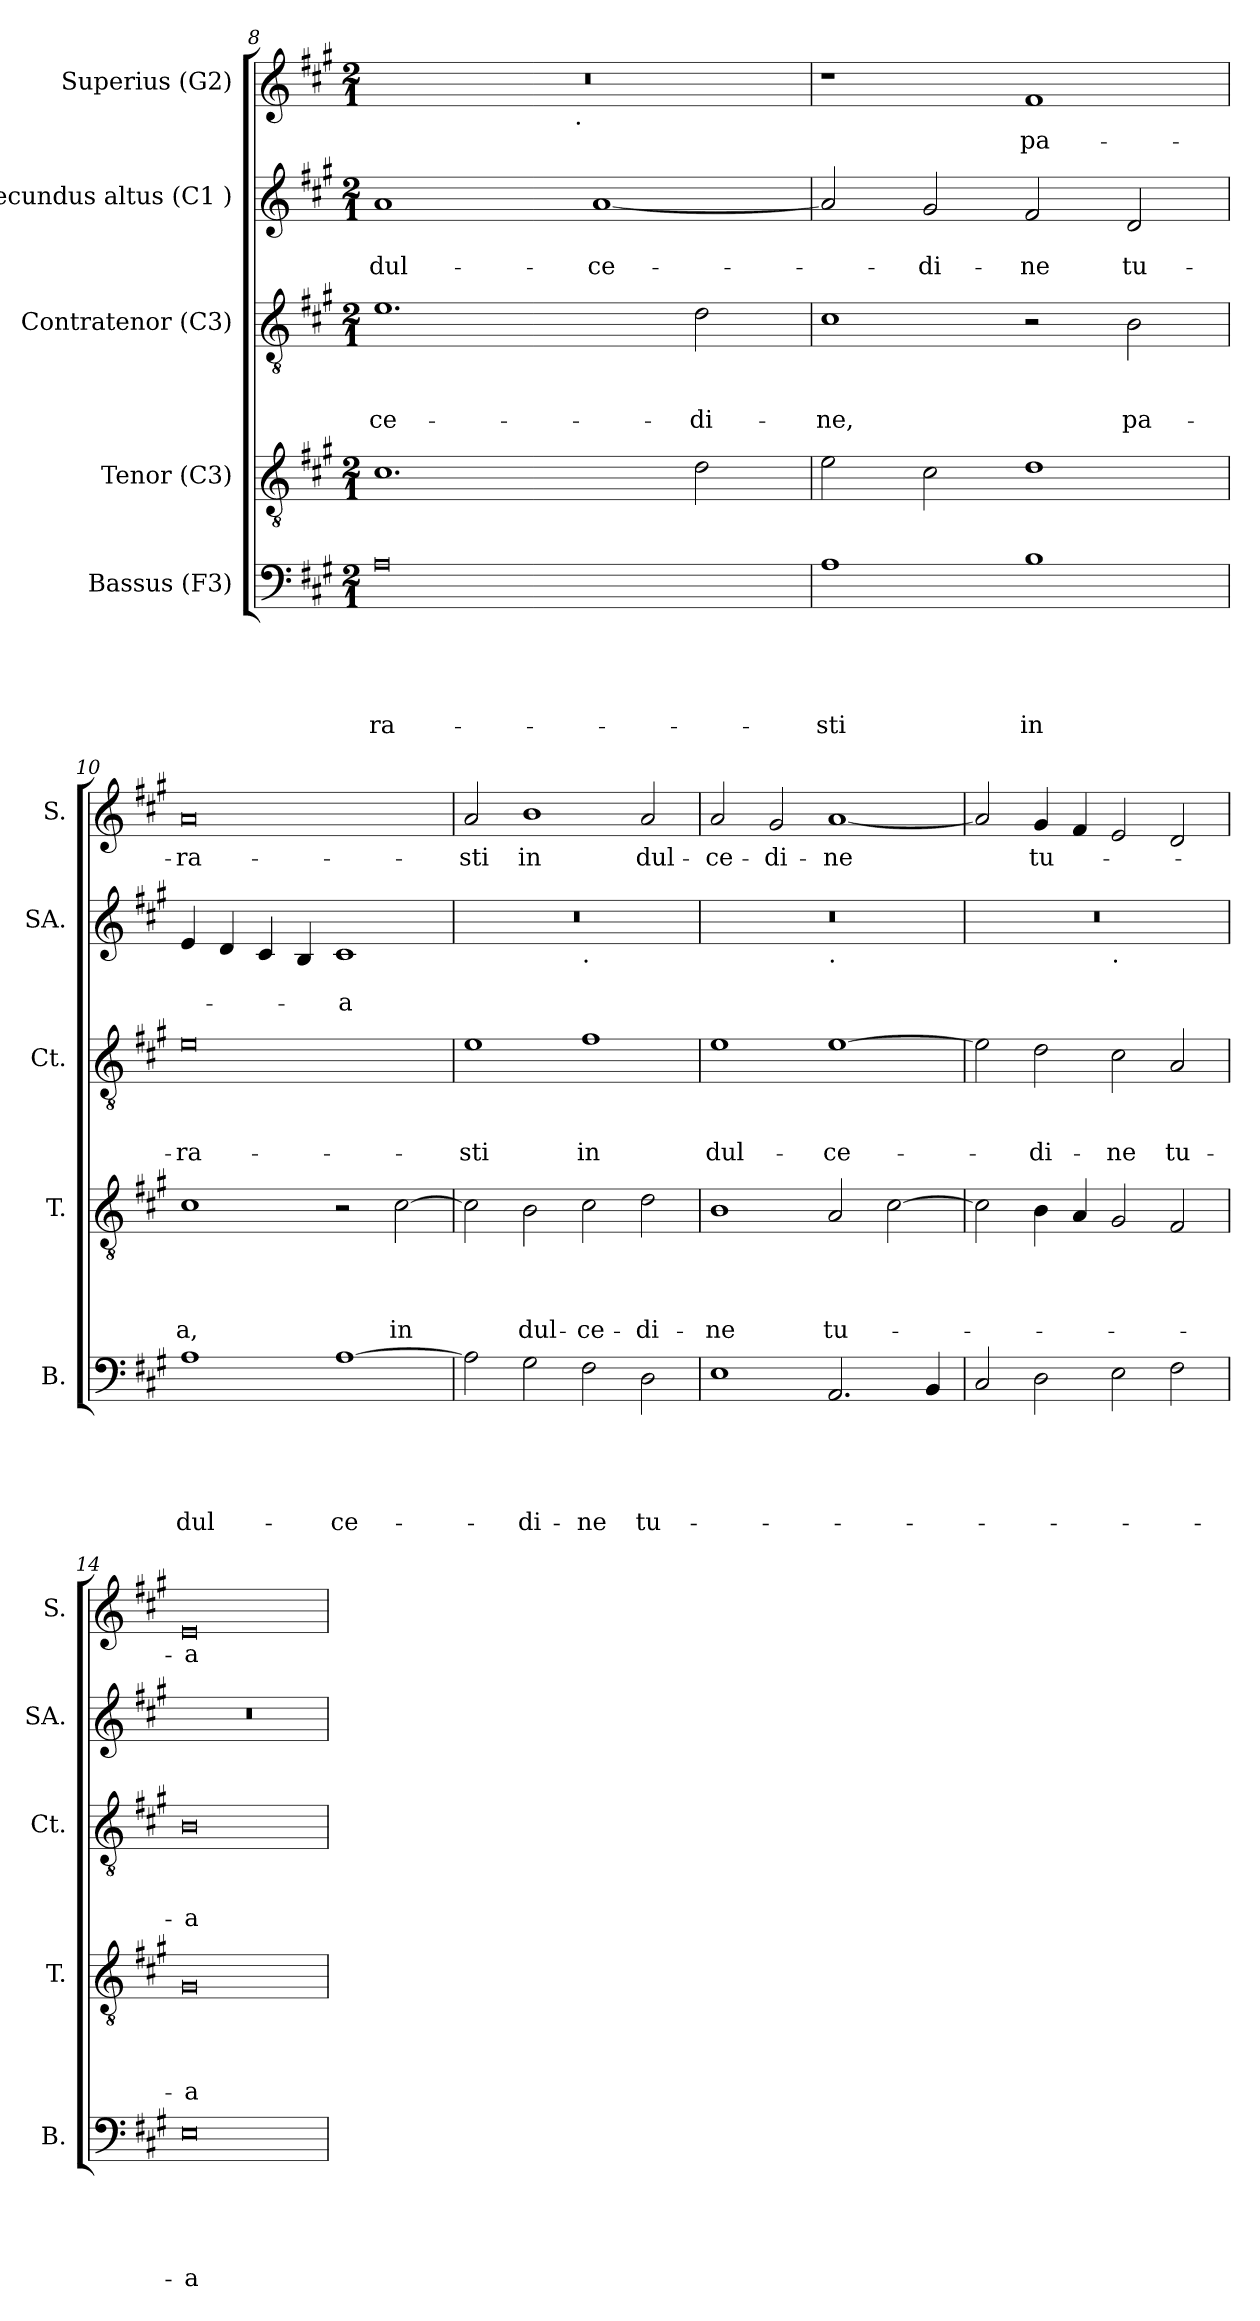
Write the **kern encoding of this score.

**kern	**text	**text	**text	**text	**text	**kern	**text	**text	**text	**text	**kern	**text	**text	**text	**kern	**text	**text	**kern	**text
*part5	*part5	*part5	*part5	*part5	*part5	*part4	*part4	*part4	*part4	*part4	*part3	*part3	*part3	*part3	*part2	*part2	*part2	*part1	*part1
*staff5	*staff5	*staff5	*staff5	*staff5	*staff5	*staff4	*staff4	*staff4	*staff4	*staff4	*staff3	*staff3	*staff3	*staff3	*staff2	*staff2	*staff2	*staff1	*staff1
*I"Bassus (F3)	*	*	*	*	*	*I"Tenor (C3)	*	*	*	*	*I"Contratenor (C3)	*	*	*	*I"Secundus altus (C1 )	*	*	*I"Superius (G2)	*
*I'B.	*	*	*	*	*	*I'T.	*	*	*	*	*I'Ct.	*	*	*	*I'SA.	*	*	*I'S.	*
*clefF4	*	*	*	*	*	*clefGv2	*	*	*	*	*clefGv2	*	*	*	*clefG2	*	*	*clefG2	*
*k[f#c#g#]	*	*	*	*	*	*k[f#c#g#]	*	*	*	*	*k[f#c#g#]	*	*	*	*k[f#c#g#]	*	*	*k[f#c#g#]	*
*A:	*	*	*	*	*	*A:	*	*	*	*	*A:	*	*	*	*A:	*	*	*A:	*
*M2/1	*	*	*	*	*	*M2/1	*	*	*	*	*M2/1	*	*	*	*M2/1	*	*	*M2/1	*
=8	=8	=8	=8	=8	=8	=8	=8	=8	=8	=8	=8	=8	=8	=8	=8	=8	=8	=8	=8
!	!	!	!	!	!LO:LY:b:rj	!	!	!	!	!	!	!	!	!LO:LY:b	!	!	!LO:LY:b	!	!
*	*	*	*	*	*	*	*	*	*	*	*	*	*	*	*	*	*	*^	*
0A	.	.	.	.	-ra-	1.c#	.	.	.	.	1.e	.	.	-ce-	1a	.	dul-	0r	2ryy	.
.	.	.	.	.	.	.	.	.	.	.	.	.	.	.	.	.	.	.	4...ryy	.
!	!	!	!	!	!	!	!	!	!	!	!	!	!	!	!	!	!	!	!LO:TX:b:t=.	!
.	.	.	.	.	.	.	.	.	.	.	.	.	.	.	.	.	.	.	1ryy	.
!	!	!	!	!	!	!	!	!	!	!	!	!	!	!	!	!	!LO:LY:b	!	!	!
.	.	.	.	.	.	.	.	.	.	.	.	.	.	.	[<1a	.	-ce-	.	.	.
!	!	!	!	!	!	!	!	!	!	!	!	!	!	!LO:LY:b	!	!	!	!	!	!
.	.	.	.	.	.	2d\	.	.	.	.	2d\	.	.	-di-	.	.	.	.	.	.
.	.	.	.	.	.	.	.	.	.	.	.	.	.	.	.	.	.	.	32ryy	.
=9	=9	=9	=9	=9	=9	=9	=9	=9	=9	=9	=9	=9	=9	=9	=9	=9	=9	=9	=9	=9
!	!	!	!	!	!LO:LY:b	!	!	!	!	!	!	!	!	!LO:LY:b	!	!	!	!	!	!
*	*	*	*	*	*	*	*	*	*	*	*	*	*	*	*	*	*	*v	*v	*
1A	.	.	.	.	-sti	2e\	.	.	.	.	1c#	.	.	-ne,	2a/]	.	.	1r	.
!	!	!	!	!	!	!	!	!	!	!	!	!	!	!	!	!	!LO:LY:b	!	!
.	.	.	.	.	.	2c#\	.	.	.	.	.	.	.	.	2g#/	.	-di-	.	.
!	!	!	!	!	!LO:LY:b	!	!	!	!	!	!	!	!	!	!	!	!LO:LY:b	!	!LO:LY:b
1B	.	.	.	.	in	1d	.	.	.	.	2r	.	.	.	2f#/	.	-ne	1f#	pa-
!	!	!	!	!	!	!	!	!	!	!	!	!	!	!LO:LY:b	!	!	!LO:LY:b	!	!
.	.	.	.	.	.	.	.	.	.	.	2B\	.	.	pa-	2d/	.	tu-	.	.
!!LO:PB:g=z
=10	=10	=10	=10	=10	=10	=10	=10	=10	=10	=10	=10	=10	=10	=10	=10	=10	=10	=10	=10
!	!	!	!	!	!LO:LY:b	!	!	!	!	!LO:LY:b	!	!	!	!LO:LY:b:rj	!	!	!	!	!LO:LY:b:rj
1A	.	.	.	.	dul-	1c#	.	.	.	-a,	0e	.	.	-ra-	4e/	.	.	0a	-ra-
.	.	.	.	.	.	.	.	.	.	.	.	.	.	.	4d/	.	.	.	.
.	.	.	.	.	.	.	.	.	.	.	.	.	.	.	4c#/	.	.	.	.
.	.	.	.	.	.	.	.	.	.	.	.	.	.	.	4B/	.	.	.	.
!	!	!	!	!	!LO:LY:b	!	!	!	!	!	!	!	!	!	!	!	!LO:LY:b:rj	!	!
[>1A	.	.	.	.	-ce-	2r	.	.	.	.	.	.	.	.	1c#	.	-a	.	.
!	!	!	!	!	!	!	!	!	!	!LO:LY:b	!	!	!	!	!	!	!	!	!
.	.	.	.	.	.	[>2c#\	.	.	.	in	.	.	.	.	.	.	.	.	.
=11	=11	=11	=11	=11	=11	=11	=11	=11	=11	=11	=11	=11	=11	=11	=11	=11	=11	=11	=11
!	!	!	!	!	!	!	!	!	!	!	!	!	!	!LO:LY:b	!	!	!	!	!LO:LY:b
*	*	*	*	*	*	*	*	*	*	*	*	*	*	*	*^	*	*	*	*
2A\]	.	.	.	.	.	2c#\]	.	.	.	.	1e	.	.	-sti	0r	1ryy	.	.	2a/	-sti
!	!	!	!	!	!LO:LY:b	!	!	!	!	!LO:LY:b	!	!	!	!	!	!	!	!	!	!LO:LY:b
2G#\	.	.	.	.	-di-	2B\	.	.	.	dul-	.	.	.	.	.	.	.	.	1b	in
!	!	!	!	!	!	!	!	!	!	!	!	!	!	!	!	!LO:TX:b:t=.	!	!	!	!
!	!	!	!	!	!LO:LY:b	!	!	!	!	!LO:LY:b	!	!	!	!LO:LY:b	!	!	!	!	!	!
2F#\	.	.	.	.	-ne	2c#\	.	.	.	-ce-	1f#	.	.	in	.	1ryy	.	.	.	.
!	!	!	!	!	!LO:LY:b	!	!	!	!	!LO:LY:b	!	!	!	!	!	!	!	!	!	!LO:LY:b
2D\	.	.	.	.	tu-	2d\	.	.	.	-di-	.	.	.	.	.	.	.	.	2a/	dul-
=12	=12	=12	=12	=12	=12	=12	=12	=12	=12	=12	=12	=12	=12	=12	=12	=12	=12	=12	=12	=12
!	!	!	!	!	!	!	!	!	!	!LO:LY:b	!	!	!	!LO:LY:b	!	!	!	!	!	!LO:LY:b
1E	.	.	.	.	.	1B	.	.	.	-ne	1e	.	.	dul-	0r	1ryy	.	.	2a/	-ce-
!	!	!	!	!	!	!	!	!	!	!	!	!	!	!	!	!	!	!	!	!LO:LY:b
.	.	.	.	.	.	.	.	.	.	.	.	.	.	.	.	.	.	.	2g#/	-di-
!	!	!	!	!	!	!	!	!	!	!	!	!	!	!	!	!LO:TX:b:t=.	!	!	!	!
!	!	!	!	!	!	!	!	!	!	!LO:LY:b	!	!	!	!LO:LY:b	!	!	!	!	!	!LO:LY:b
2.AA/	.	.	.	.	.	2A/	.	.	.	tu-	[>1e	.	.	-ce-	.	1ryy	.	.	[<1a	-ne
.	.	.	.	.	.	[>2c#\	.	.	.	.	.	.	.	.	.	.	.	.	.	.
4BB/	.	.	.	.	.	.	.	.	.	.	.	.	.	.	.	.	.	.	.	.
=13	=13	=13	=13	=13	=13	=13	=13	=13	=13	=13	=13	=13	=13	=13	=13	=13	=13	=13	=13	=13
2C#/	.	.	.	.	.	2c#\]	.	.	.	.	2e\]	.	.	.	0r	1ryy	.	.	2a/]	.
!	!	!	!	!	!	!	!	!	!	!	!	!	!	!LO:LY:b	!	!	!	!	!	!LO:LY:b
2D\	.	.	.	.	.	4B\	.	.	.	.	2d\	.	.	-di-	.	.	.	.	4g#/	tu-
.	.	.	.	.	.	4A/	.	.	.	.	.	.	.	.	.	.	.	.	4f#/	.
!	!	!	!	!	!	!	!	!	!	!	!	!	!	!	!	!LO:TX:b:t=.	!	!	!	!
!	!	!	!	!	!	!	!	!	!	!	!	!	!	!LO:LY:b	!	!	!	!	!	!
2E\	.	.	.	.	.	2G#/	.	.	.	.	2c#\	.	.	-ne	.	1ryy	.	.	2e/	.
!	!	!	!	!	!	!	!	!	!	!	!	!	!	!LO:LY:b	!	!	!	!	!	!
2F#\	.	.	.	.	.	2F#/	.	.	.	.	2A/	.	.	tu-	.	.	.	.	2d/	.
=14	=14	=14	=14	=14	=14	=14	=14	=14	=14	=14	=14	=14	=14	=14	=14	=14	=14	=14	=14	=14
!	!	!	!	!	!LO:LY:b:rj	!	!	!	!	!LO:LY:b:rj	!	!	!	!LO:LY:b:rj	!	!	!	!	!	!LO:LY:b:rj
*	*	*	*	*	*	*	*	*	*	*	*	*	*	*	*v	*v	*	*	*	*
0E	.	.	.	.	-a	0G#	.	.	.	-a	0B	.	.	-a	0r	.	.	0e	-a
=	=	=	=	=	=	=	=	=	=	=	=	=	=	=	=	=	=	=	=
*-	*-	*-	*-	*-	*-	*-	*-	*-	*-	*-	*-	*-	*-	*-	*-	*-	*-	*-	*-
